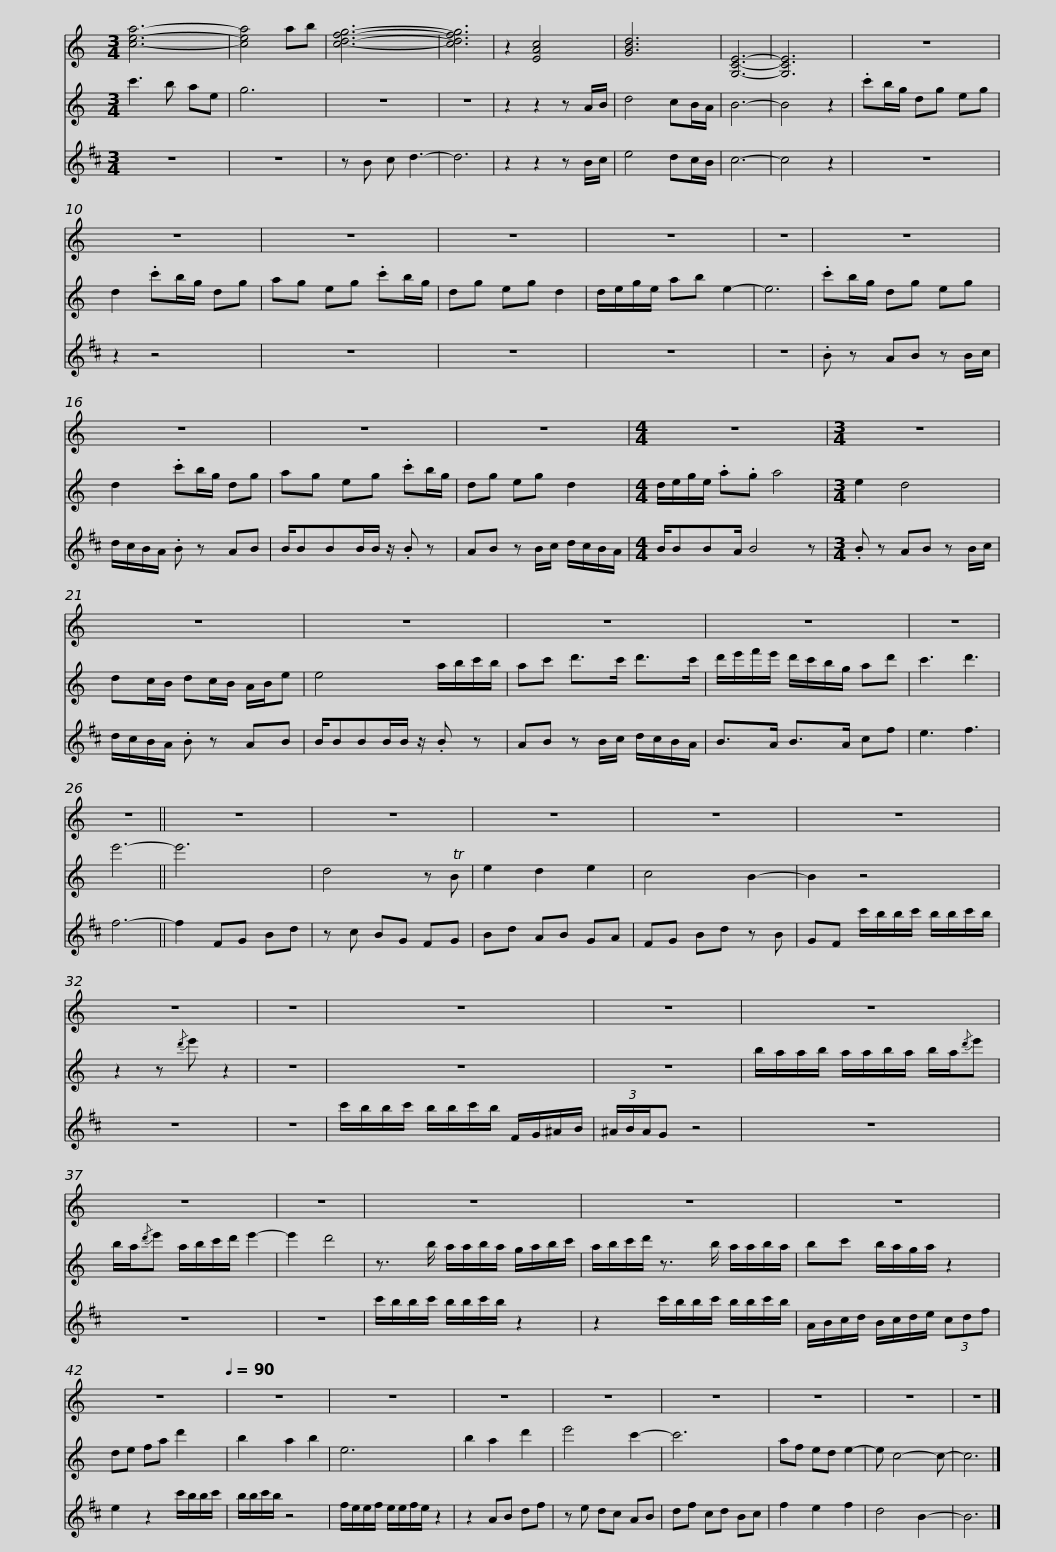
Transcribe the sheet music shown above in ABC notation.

X:1
%%score 1 2 3
L:1/8
M:3/4
I:linebreak $
K:C
V:1 treble
V:2 treble
V:3 treble transpose=-14
V:1
 [cea]6- | [cea]4 ab | [cdfg]6- | [cdfg]6 | z2 [EAc]4 | %5
 [GBd]6 | [G,CE]6- | [G,CE]6 |$ z6 | z6 | %10
 z6 | z6 | z6 | z6 |$ z6 | %15
 z6 | z6 | z6 |$[M:4/4] z8 |[M:3/4] z6 | %20
 z6 | z6 |$ z6 | z6 | z6 | %25
 z6 || z6 | z6 |$ z6 | z6 | %30
 z6 | z6 | z6 |$ z6 | z6 | %35
 z6 |$ z6 | z6 | z6 |$ z6 | %40
 z6 | z6[Q:1/4=90] |$ z6 | z6 | z6 | %45
 z6 | z6 | z6 |$ z6 | z6 |] %50
V:2
 c'3 b ae | g6 | z6 | z6 | z2 z2 z A/B/ | %5
 d4 cB/A/ | B6- | B4 z2 |$ .c'b/g/ dg eg | d2 .c'b/g/ dg | %10
 ag eg .c'b/g/ | dg eg d2 | d/e/g/e/ ab e2- | e6 |$ .c'b/g/ dg eg | %15
 d2 .c'b/g/ dg | ag eg .c'b/g/ | dg eg d2 |$[M:4/4] d/e/g/e/ .a.g a4 |[M:3/4] e2 d4 | %20
 dc/B/ dc/B/ A/B/e | e4 a/b/c'/b/ |$ ac' d'>c' d'>c' | d'/e'/f'/e'/ d'/c'/b/g/ ad' | c'3 d'3 | %25
 e'6- || e'6 | d4 z TB |$ e2 d2 e2 | c4 B2- | %30
 B2 z4 | z2 z{/d'} e' z2 | z6 |$ z6 | z6 | %35
 b/a/a/b/ a/a/b/a/ b/a/{/d'}e' |$ b/a/{/d'}e' a/b/c'/d'/ e'2- | e'2 d'4 | z3/2 b/ a/a/b/a/ g/a/b/c'/ |$ a/b/c'/d'/ z3/2 b/ a/a/b/a/ | %40
 bc' b/a/g/a/ z2 | de fa d'2 |$ b2 a2 b2 | e6 | b2 a2 d'2 | %45
 e'4 c'2- | c'6 | af ed e2- |$ e c4- c- | c6 |] %50
V:3
[K:D] z6 | z6 | z B c d3- | d6 | z2 z2 z B/c/ | %5
 e4 dc/B/ | c6- | c4 z2 |$ z6 | z2 z4 | %10
 z6 | z6 | z6 | z6 |$ .B z AB z B/c/ | %15
 d/c/B/A/ .B z AB | B/BBB/B/ z/ .B z | AB z B/c/ d/c/B/A/ |$[M:4/4] B/BBA/ B4 z |[M:3/4] .B z AB z B/c/ | %20
 d/c/B/A/ .B z AB | B/BBB/B/ z/ .B z |$ AB z B/c/ d/c/B/A/ | B>A B>A cf | e3 f3 | %25
 f6- || f2 FG Bd | z c BG FG |$ Bd AB GA | FG Bd z B | %30
 GF c'/b/b/c'/ b/b/c'/b/ | z6 | z6 |$ c'/b/b/c'/ b/b/c'/b/ F/G/^A/B/ | (3^A/B/A/G z4 | %35
 z6 |$ z6 | z6 | c'/b/b/c'/ b/b/c'/b/ z2 |$ z2 c'/b/b/c'/ b/b/c'/b/ | %40
 A/B/c/d/ B/c/d/e/ (3cdf | e2 z2 c'/b/b/c'/ |$ b/b/c'/b/ z4 | f/e/e/f/ e/e/f/e/ z2 | z2 AB df | %45
 z e dc AB | df cd Bc | f2 e2 f2 |$ d4 B2- | B6 |] %50
